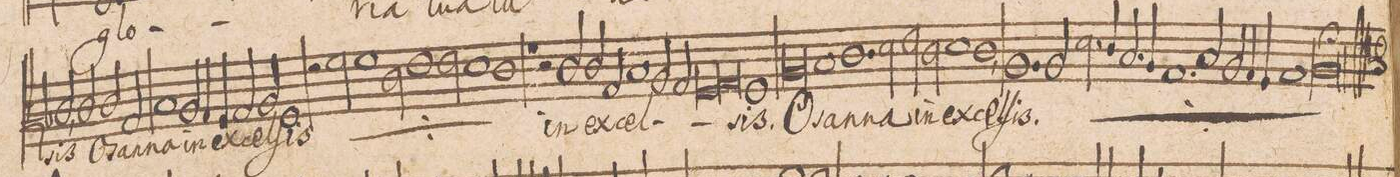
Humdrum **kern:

**kern	**text
*I"TENOR.	*
*clefC3	*
*k[b-]	*
*met(C|)	*
*M2/1	*
2c,/	-sis
2c/	O-
=58-	=58-
2c/	-san-
2G/	.
1B-	-na
=59-	=59-
2A/	in
4G/	ex-
4F/	.
2G/	-cel-
2A/	.
=60-	=60-
1F	-ſis
2r	.
*	*ij
2f\	O-
=61-	=61-
1f	-san-
2c\	na
1e	in
=62-	=62-
2e\	ex-
1d	-cel-
=63-	=63-
1c	-ſis
*	*Xij
1r	.
=64-	=64-
2r	.
2c/	in
2c/	ex-
2G/	.
=65-	=65-
1B-	-cel-
2A/	.
2G/	.
=66-	=66-
*lig	*
1F	.
1G	.
*Xlig	*
=67-	=67-
1F	-sis.
0A	O-
=68-	=68-
1B-	-san-
=69-	=69-
1.c	-na
2d\	in
=70-	=70-
2e\	ex-
2c\	.
1d	-cel-
=71-	=71-
1c,<	-ſis.
*	*ij
1.A	O-
=72-	=72-
2A/	-san-
2.d\	-na
4c/	.
=73-	=73-
2.B-/	in
4A/	.
1.G	ex-
=74-	=74-
2B-/	-cel-
2A/	.
4G/	.
4F/	.
=75-	=75-
1G	.
1Al;	-ſis.
*-	*-
